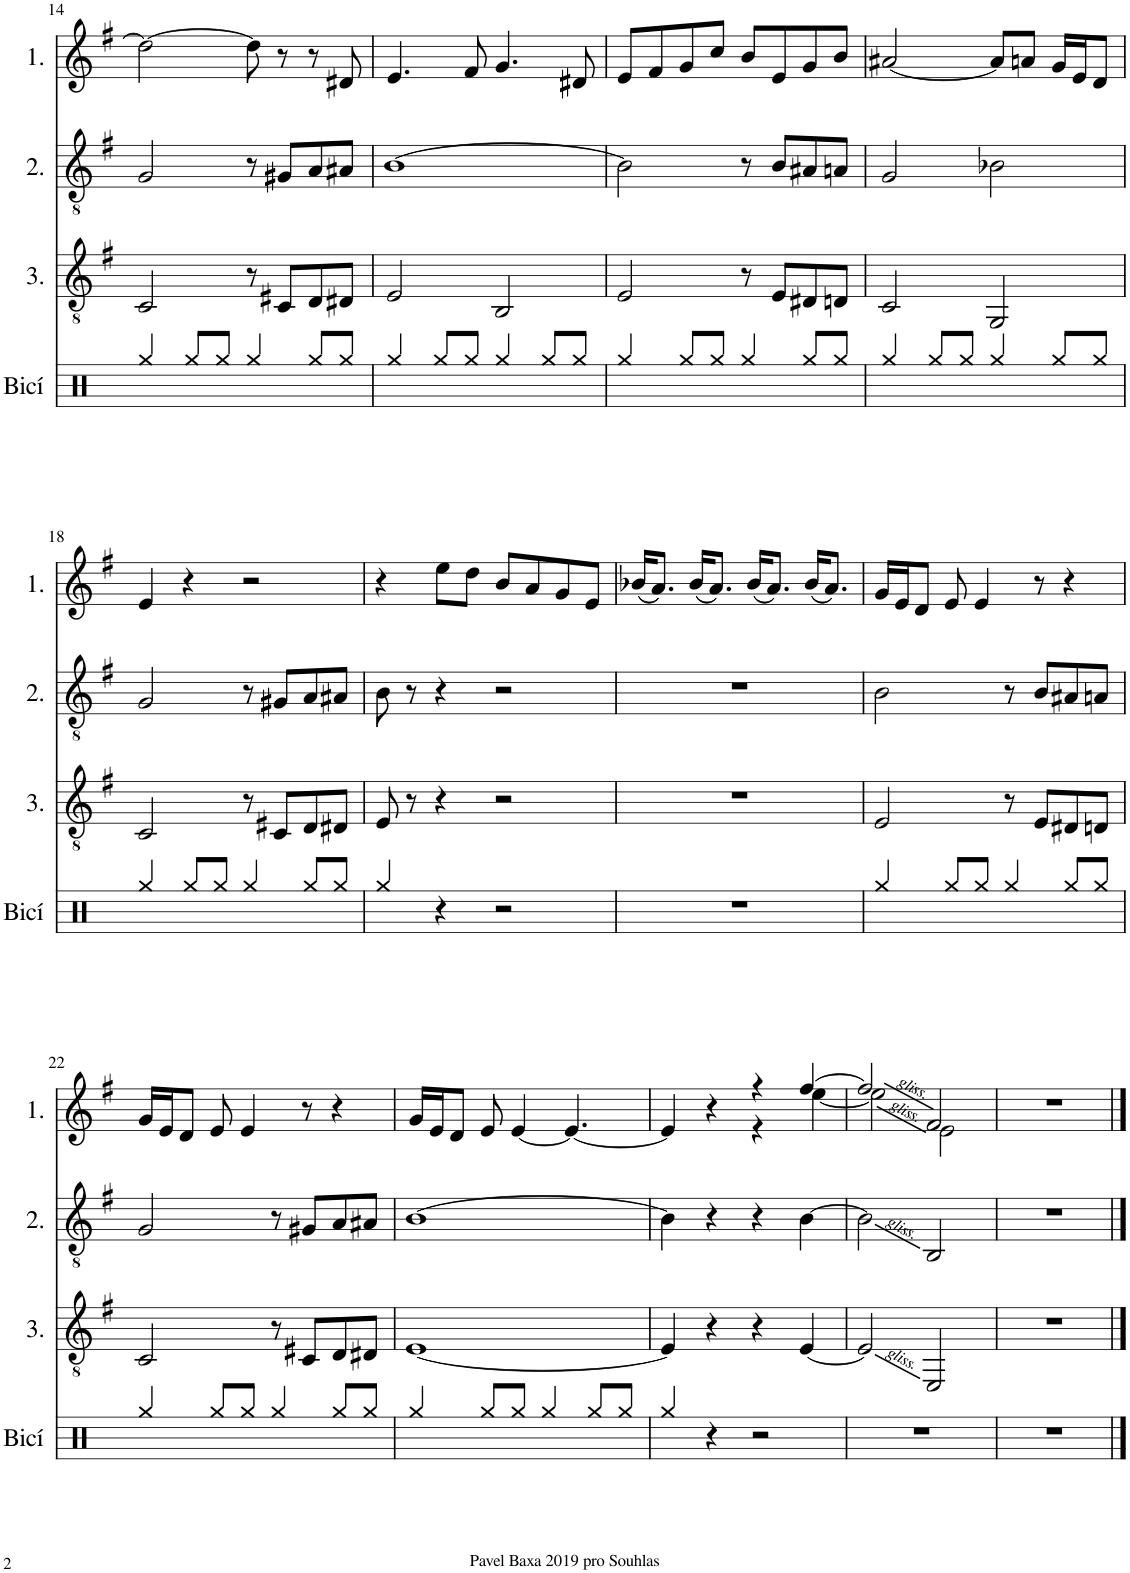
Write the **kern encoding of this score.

**kern	**kern	**kern	**kern
*part4	*part3	*part2	*part1
*staff4	*staff3	*staff2	*staff1
*I"Bicí	*I"3.	*I"2.	*I"1.
*I'Bicí	*	*	*
!!LO:PB:g=z
*clefX	*clefGv2	*clefGv2	*clefG2
*k[]	*k[f#]	*k[f#]	*k[f#]
*M4/4	*M4/4	*M4/4	*M4/4
=14	=14	=14	=14
4Rgg/	2C/	2G/	2dd#\_
8Rgg/L	.	.	.
8Rgg/J	.	.	.
4Rgg/	8r	8r	8dd#\]
.	8C#X/L	8G#X/L	8r
8Rgg/L	8D/	8A/	8r
8Rgg/J	8D#X/J	8A#X/J	8d#X/
=15	=15	=15	=15
4Rgg/	2E/	[1B	4.e/
8Rgg/L	.	.	.
8Rgg/J	.	.	8f#/
4Rgg/	2BB/	.	4.g/
8Rgg/L	.	.	.
8Rgg/J	.	.	8d#X/
=16	=16	=16	=16
4Rgg/	2E/	2B\]	8e/L
.	.	.	8f#/
8Rgg/L	.	.	8g/
8Rgg/J	.	.	8cc/J
4Rgg/	8r	8r	8b/L
.	8E/L	8B/L	8e/
8Rgg/L	8D#X/	8A#X/	8g/
8Rgg/J	8Dn/J	8An/J	8b/J
=17	=17	=17	=17
4Rgg/	2C/	2G/	[2a#X/
8Rgg/L	.	.	.
8Rgg/J	.	.	.
4Rgg/	2GG/	2B-X\	8a#/L]
.	.	.	8an/J
8Rgg/L	.	.	16g/LL
.	.	.	16e/J
8Rgg/J	.	.	8d/J
!!LO:LB:g=z
=18	=18	=18	=18
4Rgg/	2C/	2G/	4e/
8Rgg/L	.	.	4r
8Rgg/J	.	.	.
4Rgg/	8r	8r	2r
.	8C#X/L	8G#X/L	.
8Rgg/L	8D/	8A/	.
8Rgg/J	8D#X/J	8A#X/J	.
=19	=19	=19	=19
4Rgg/	8E/	8B\	4r
.	8r	8r	.
4r	4r	4r	8ee\L
.	.	.	8dd\J
2r	2r	2r	8b/L
.	.	.	8a/
.	.	.	8g/
.	.	.	8e/J
=20	=20	=20	=20
1r	1r	1r	(16b-X/KL
.	.	.	8.a/J)
.	.	.	(16b-/KL
.	.	.	8.a/J)
.	.	.	(16b-/KL
.	.	.	8.a/J)
.	.	.	(16b-/KL
.	.	.	8.a/J)
=21	=21	=21	=21
4Rgg/	2E/	2B\	16g/LL
.	.	.	16e/J
.	.	.	8d/J
8Rgg/L	.	.	8e/
8Rgg/J	.	.	4e/
4Rgg/	8r	8r	.
.	8E/L	8B/L	8r
8Rgg/L	8D#X/	8A#X/	4r
8Rgg/J	8Dn/J	8An/J	.
!!LO:LB:g=z
=22	=22	=22	=22
4Rgg/	2C/	2G/	16g/LL
.	.	.	16e/J
.	.	.	8d/J
8Rgg/L	.	.	8e/
8Rgg/J	.	.	4e/
4Rgg/	8r	8r	.
.	8C#X/L	8G#X/L	8r
8Rgg/L	8D/	8A/	4r
8Rgg/J	8D#X/J	8A#X/J	.
=23	=23	=23	=23
4Rgg/	[1E	[1B	16g/LL
.	.	.	16e/J
.	.	.	8d/J
8Rgg/L	.	.	8e/
8Rgg/J	.	.	[4e/
4Rgg/	.	.	.
.	.	.	4.e/_
8Rgg/L	.	.	.
8Rgg/J	.	.	.
=24	=24	=24	=24
*	*	*	*^
4Rgg/	4E/]	4B\]	4e/]	2ryy
4r	4r	4r	4r	.
2r	4r	4r	4r	4r
.	[4E/	[4B\	[4ff#/	[4ee\
=25	=25	=25	=25	=25
1r	2E/]	2B\]	2ff#/]	2ee\]
.	2EE/	2BB/	2f#/	2e\
*	*	*	*v	*v
=26	=26	=26	=26
1r	1r	1r	1r
==	==	==	==
*-	*-	*-	*-
